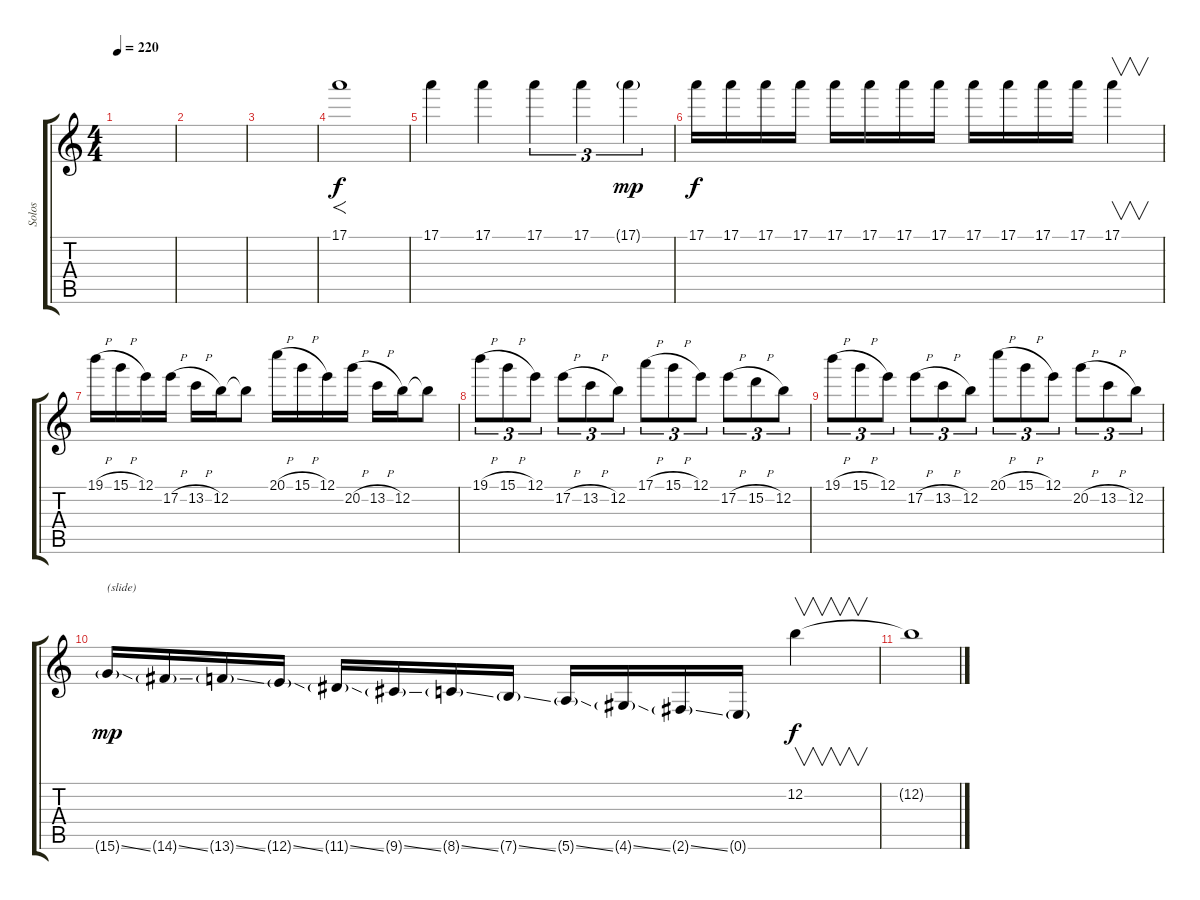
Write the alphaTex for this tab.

\track ("Solos" "Solos") {instrument overdrivenguitar}
\staff {score tabs}
\tuning (E4 B3 G3 D3 A2 E2) {hide}
\ts (4 4)
\tempo 220
\clef g2
\ks c
|
|
|
17.1.1{f} |
17.1.4 17.1.4 17.1.4{tu (3 2)} 17.1.4{tu (3 2)} 17.1{g}.4{tu (3 2) dy mp} |
17.1.16{dy f} 17.1.16 17.1.16 17.1.16 17.1.16 17.1.16 17.1.16 17.1.16 17.1.16 17.1.16 17.1.16 17.1.16 17.1.4{v} |
19.1{h}.16 15.1{h}.16 12.1.16 17.2{h}.16 13.2{h}.16 12.2.16 12.2{t}.8 20.1{h}.16 15.1{h}.16 12.1.16 20.2{h}.16 13.2{h}.16 12.2.16 12.2{t}.8 |
19.1{h}.8{tu (3 2)} 15.1{h}.8{tu (3 2)} 12.1.8{tu (3 2)} 17.2{h}.8{tu (3 2)} 13.2{h}.8{tu (3 2)} 12.2.8{tu (3 2)} 17.1{h}.8{tu (3 2)} 15.1{h}.8{tu (3 2)} 12.1.8{tu (3 2)} 17.2{h}.8{tu (3 2)} 15.2{h}.8{tu (3 2)} 12.2.8{tu (3 2)} |
19.1{h}.8{tu (3 2)} 15.1{h}.8{tu (3 2)} 12.1.8{tu (3 2)} 17.2{h}.8{tu (3 2)} 13.2{h}.8{tu (3 2)} 12.2.8{tu (3 2)} 20.1{h}.8{tu (3 2)} 15.1{h}.8{tu (3 2)} 12.1.8{tu (3 2)} 20.2{h}.8{tu (3 2)} 13.2{h}.8{tu (3 2)} 12.2.8{tu (3 2)} |
15.6{ss g}.16{txt "(slide)" dy mp} 14.6{ss g}.16 13.6{ss g}.16 12.6{ss g}.16 11.6{ss g}.16 9.6{ss g}.16 8.6{ss g}.16 7.6{ss g}.16 5.6{ss g}.16 4.6{ss g}.16 2.6{ss g}.16 0.6{g}.16 12.2.4{v dy f} |
12.2{t}.1
